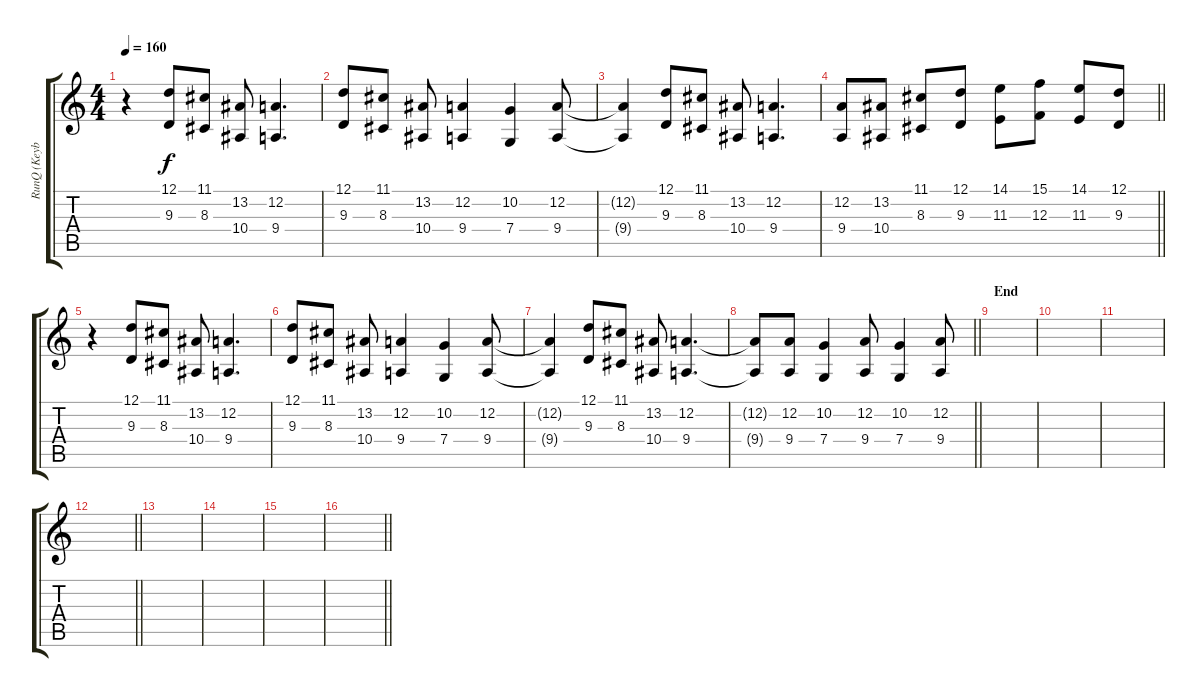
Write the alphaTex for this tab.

\track ("RunQ (Keyboard)" "RunQ (Keyb") {instrument koto}
\staff {score tabs}
\tuning (D4 A3 F3 C3 G2 C2) {hide}
\ts (4 4)
\section ("" "")
\tempo 160
\clef g2
\ks c
r.4{dy f volume 8} (12.1 9.3).8 (11.1 8.3).8 (13.2 10.4).8 (12.2 9.4).4{d} |
(12.1 9.3).8 (11.1 8.3).8 (13.2 10.4).8 (12.2 9.4).4 (10.2 7.4).4 (12.2 9.4).8 |
(12.2{t} 9.4{t}).4 (12.1 9.3).8 (11.1 8.3).8 (13.2 10.4).8 (12.2 9.4).4{d} |
\barLineRight lightlight
(12.2 9.4).8 (13.2 10.4).8 (11.1 8.3).8 (12.1 9.3).8 (14.1 11.3).8 (15.1 12.3).8 (14.1 11.3).8 (12.1 9.3).8 |
\section ("" "")
r.4 (12.1 9.3).8 (11.1 8.3).8 (13.2 10.4).8 (12.2 9.4).4{d} |
(12.1 9.3).8 (11.1 8.3).8 (13.2 10.4).8 (12.2 9.4).4 (10.2 7.4).4 (12.2 9.4).8 |
(12.2{t} 9.4{t}).4 (12.1 9.3).8 (11.1 8.3).8 (13.2 10.4).8 (12.2 9.4).4{d} |
\barLineRight lightlight
(12.2{t} 9.4{t}).8 (12.2 9.4).8 (10.2 7.4).4 (12.2 9.4).8 (10.2 7.4).4 (12.2 9.4).8 |
\section ("" "End")
|
|
|
\barLineRight lightlight
|
\section ("" "")
|
|
|
\barLineRight lightlight
